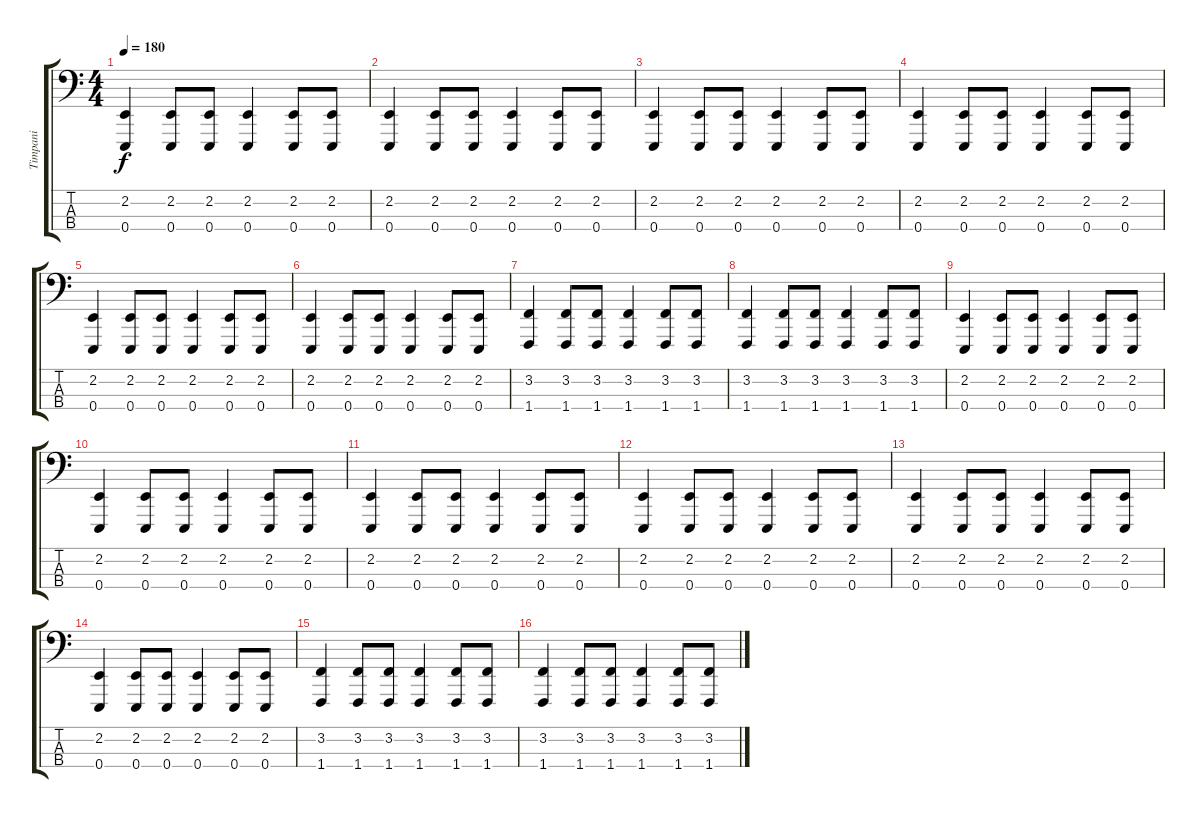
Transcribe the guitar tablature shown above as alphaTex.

\track ("Timpani" "Timpani") {instrument timpani}
\staff {score tabs}
\tuning (G2 D2 A1 E1) {hide}
\ts (4 4)
\tempo 180
\clef f4
\ks c
(2.2 0.4).4{dy f} (2.2 0.4).8 (2.2 0.4).8 (2.2 0.4).4 (2.2 0.4).8 (2.2 0.4).8 |
(2.2 0.4).4 (2.2 0.4).8 (2.2 0.4).8 (2.2 0.4).4 (2.2 0.4).8 (2.2 0.4).8 |
(2.2 0.4).4 (2.2 0.4).8 (2.2 0.4).8 (2.2 0.4).4 (2.2 0.4).8 (2.2 0.4).8 |
(2.2 0.4).4 (2.2 0.4).8 (2.2 0.4).8 (2.2 0.4).4 (2.2 0.4).8 (2.2 0.4).8 |
(2.2 0.4).4 (2.2 0.4).8 (2.2 0.4).8 (2.2 0.4).4 (2.2 0.4).8 (2.2 0.4).8 |
(2.2 0.4).4 (2.2 0.4).8 (2.2 0.4).8 (2.2 0.4).4 (2.2 0.4).8 (2.2 0.4).8 |
(3.2 1.4).4 (3.2 1.4).8 (3.2 1.4).8 (3.2 1.4).4 (3.2 1.4).8 (3.2 1.4).8 |
(3.2 1.4).4 (3.2 1.4).8 (3.2 1.4).8 (3.2 1.4).4 (3.2 1.4).8 (3.2 1.4).8 |
(2.2 0.4).4 (2.2 0.4).8 (2.2 0.4).8 (2.2 0.4).4 (2.2 0.4).8 (2.2 0.4).8 |
(2.2 0.4).4 (2.2 0.4).8 (2.2 0.4).8 (2.2 0.4).4 (2.2 0.4).8 (2.2 0.4).8 |
(2.2 0.4).4 (2.2 0.4).8 (2.2 0.4).8 (2.2 0.4).4 (2.2 0.4).8 (2.2 0.4).8 |
(2.2 0.4).4 (2.2 0.4).8 (2.2 0.4).8 (2.2 0.4).4 (2.2 0.4).8 (2.2 0.4).8 |
(2.2 0.4).4 (2.2 0.4).8 (2.2 0.4).8 (2.2 0.4).4 (2.2 0.4).8 (2.2 0.4).8 |
(2.2 0.4).4 (2.2 0.4).8 (2.2 0.4).8 (2.2 0.4).4 (2.2 0.4).8 (2.2 0.4).8 |
(3.2 1.4).4 (3.2 1.4).8 (3.2 1.4).8 (3.2 1.4).4 (3.2 1.4).8 (3.2 1.4).8 |
(3.2 1.4).4 (3.2 1.4).8 (3.2 1.4).8 (3.2 1.4).4 (3.2 1.4).8 (3.2 1.4).8
